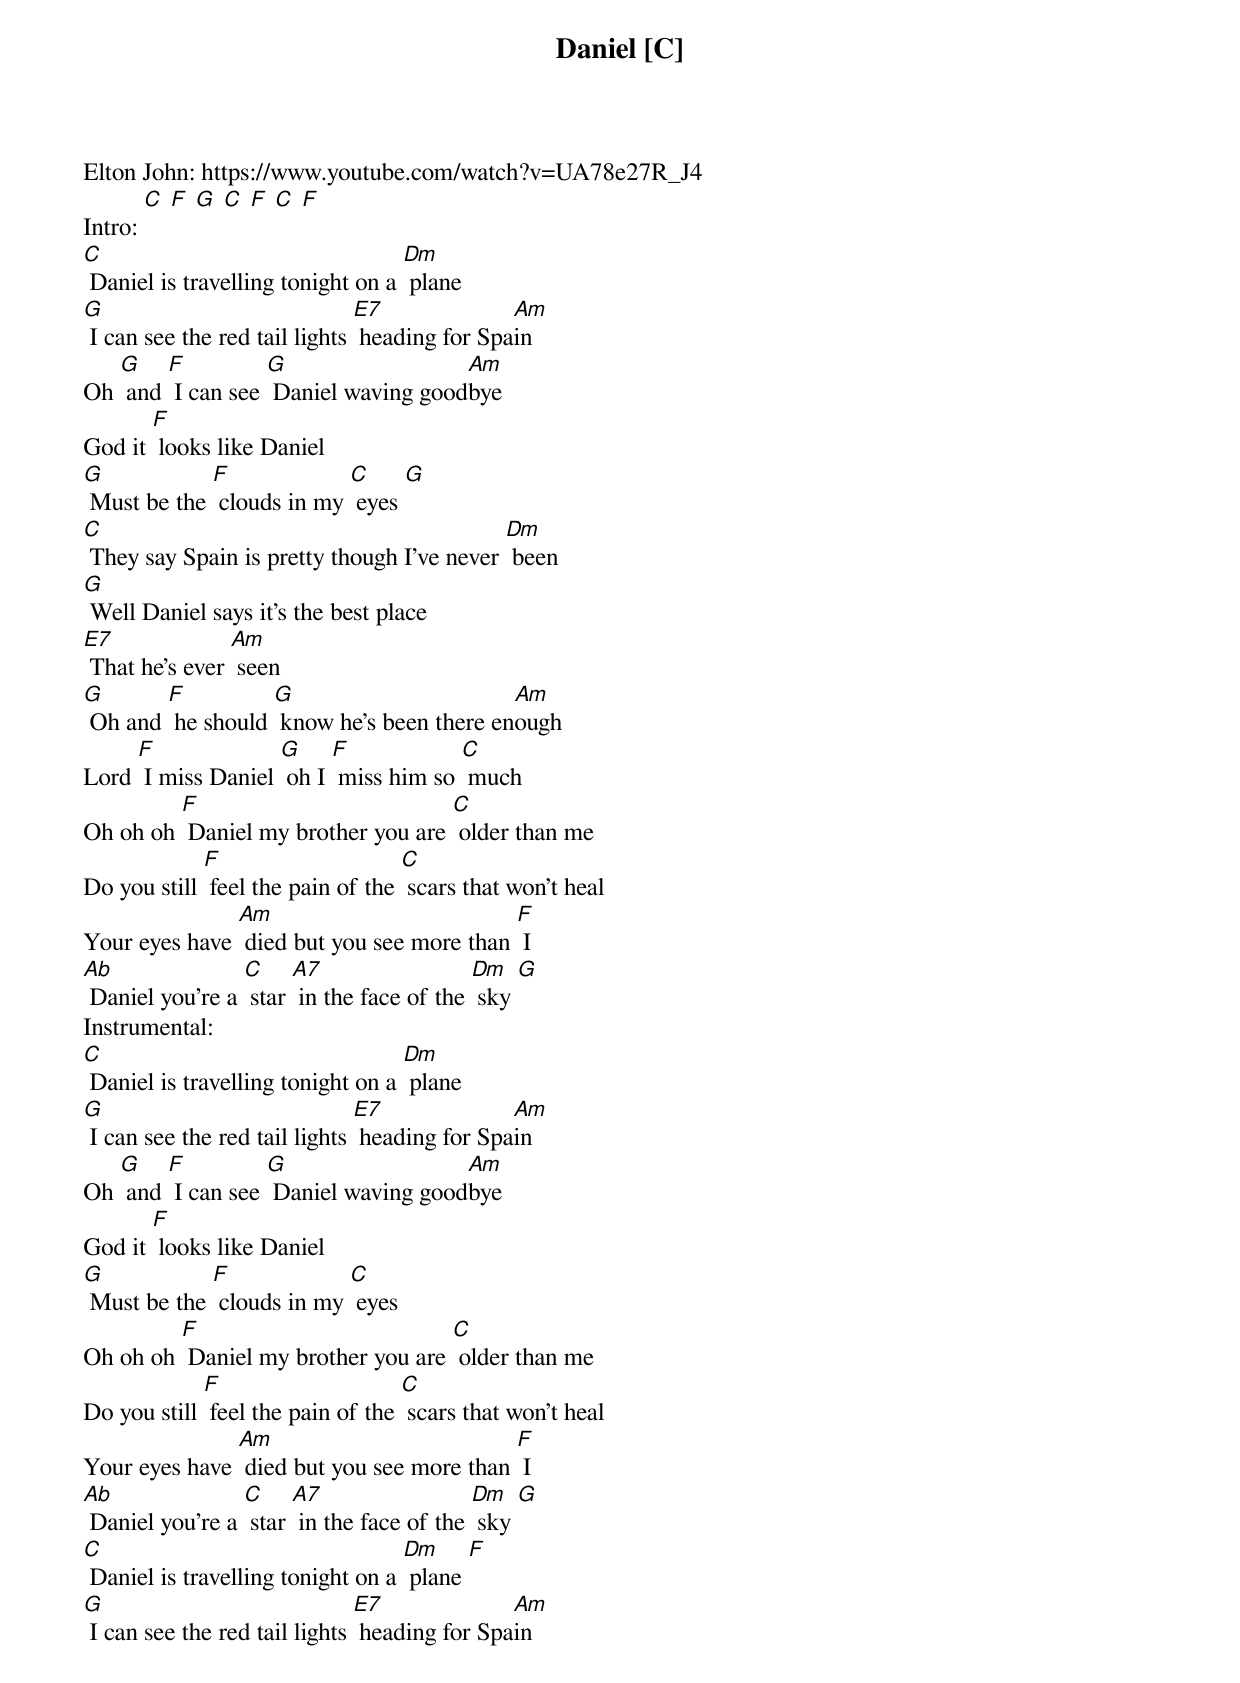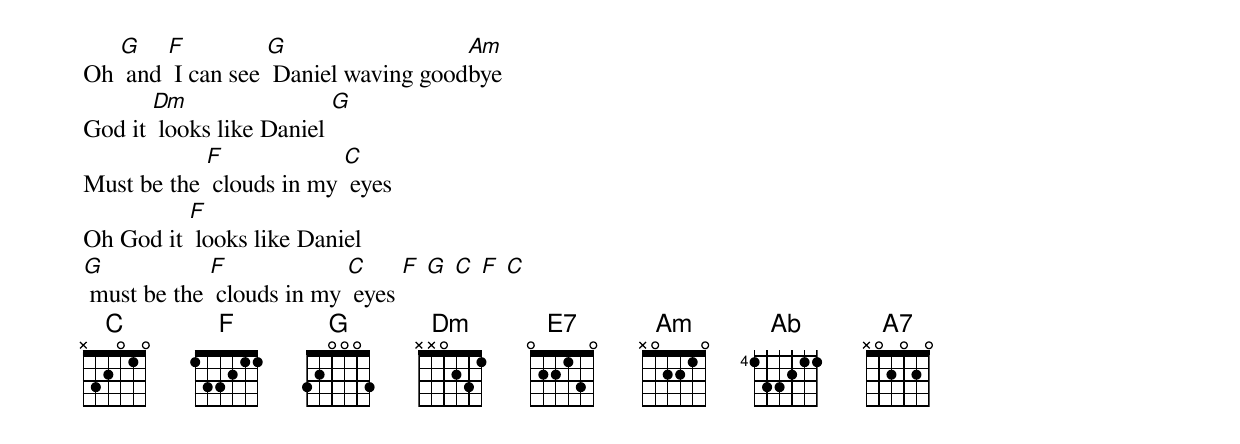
{t: Daniel [C] }
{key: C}
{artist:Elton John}
Elton John: https://www.youtube.com/watch?v=UA78e27R_J4
{c: }
Intro: [C] [F] [G] [C] [F] [C] [F]
[C] Daniel is travelling tonight on a [Dm] plane
[G] I can see the red tail lights [E7] heading for Spa[Am]in
Oh [G] and [F] I can see [G] Daniel waving good[Am]bye
God it [F] looks like Daniel
[G] Must be the [F] clouds in my [C] eyes [G]
{c: }
[C] They say Spain is pretty though I've never [Dm] been
[G] Well Daniel says it's the best place
[E7] That he's ever [Am] seen
[G] Oh and [F] he should [G] know he's been there en[Am]ough
Lord [F] I miss Daniel [G] oh I [F] miss him so [C] much
{c: }
Oh oh oh [F] Daniel my brother you are [C] older than me
Do you still [F] feel the pain of the [C] scars that won't heal
Your eyes have [Am] died but you see more than [F] I
[Ab] Daniel you're a [C] star [A7] in the face of the [Dm] sky [G]
Instrumental:
[C] Daniel is travelling tonight on a [Dm] plane
[G] I can see the red tail lights [E7] heading for Spa[Am]in
Oh [G] and [F] I can see [G] Daniel waving good[Am]bye
God it [F] looks like Daniel
[G] Must be the [F] clouds in my [C] eyes
{c: }
Oh oh oh [F] Daniel my brother you are [C] older than me
Do you still [F] feel the pain of the [C] scars that won't heal
Your eyes have [Am] died but you see more than [F] I
[Ab] Daniel you're a [C] star [A7] in the face of the [Dm] sky [G]
{c: }
[C] Daniel is travelling tonight on a [Dm] plane [F]
[G] I can see the red tail lights [E7] heading for Spa[Am]in
Oh [G] and [F] I can see [G] Daniel waving good[Am]bye
God it [Dm] looks like Daniel [G]
Must be the [F] clouds in my [C] eyes
{c: }
Oh God it [F] looks like Daniel
[G] must be the [F] clouds in my [C] eyes [F] [G] [C] [F] [C]
{c: }
